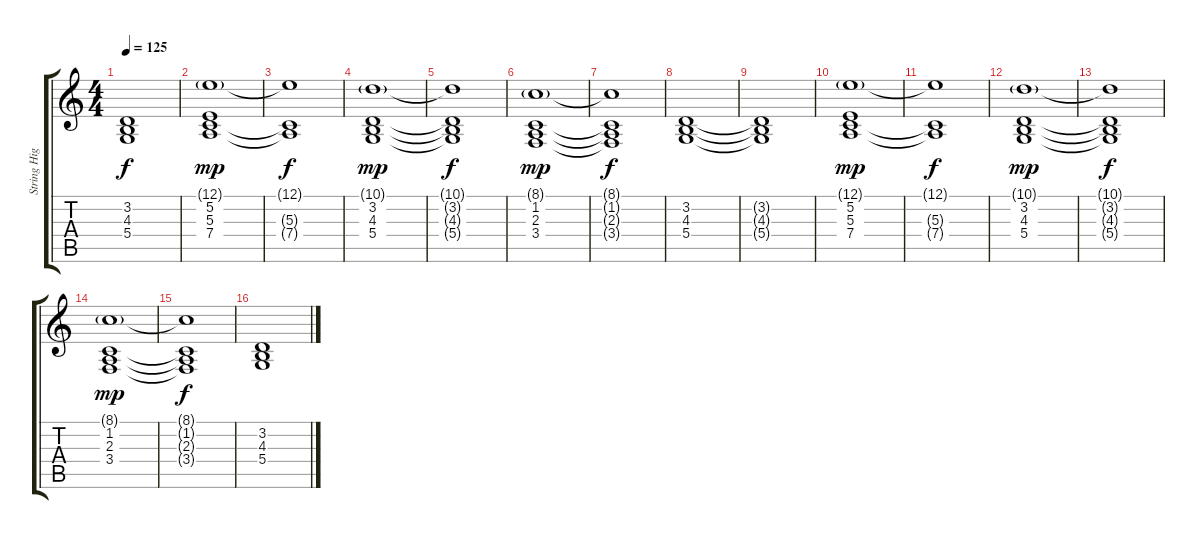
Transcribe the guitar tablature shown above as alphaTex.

\track ("String High" "String Hig") {instrument stringensemble1}
\staff {score tabs}
\tuning (E4 B3 G3 D3 A2 E2) {hide}
\ts (4 4)
\tempo 125
\clef g2
\ks c
(3.2{t} 4.3{t} 5.4{t}).1{dy f} |
(12.1{g} 5.2 5.3 7.4).1{dy mp} |
(12.1{t} 5.3{t} 7.4{t}).1{dy f} |
(10.1{g} 3.2 4.3 5.4).1{dy mp} |
(10.1{t} 3.2{t} 4.3{t} 5.4{t}).1{dy f} |
(8.1{g} 1.2 2.3 3.4).1{dy mp} |
(8.1{t} 1.2{t} 2.3{t} 3.4{t}).1{dy f} |
(3.2 4.3 5.4).1 |
(3.2{t} 4.3{t} 5.4{t}).1 |
(12.1{g} 5.2 5.3 7.4).1{dy mp} |
(12.1{t} 5.3{t} 7.4{t}).1{dy f} |
(10.1{g} 3.2 4.3 5.4).1{dy mp} |
(10.1{t} 3.2{t} 4.3{t} 5.4{t}).1{dy f} |
(8.1{g} 1.2 2.3 3.4).1{dy mp} |
(8.1{t} 1.2{t} 2.3{t} 3.4{t}).1{dy f} |
(3.2 4.3 5.4).1
